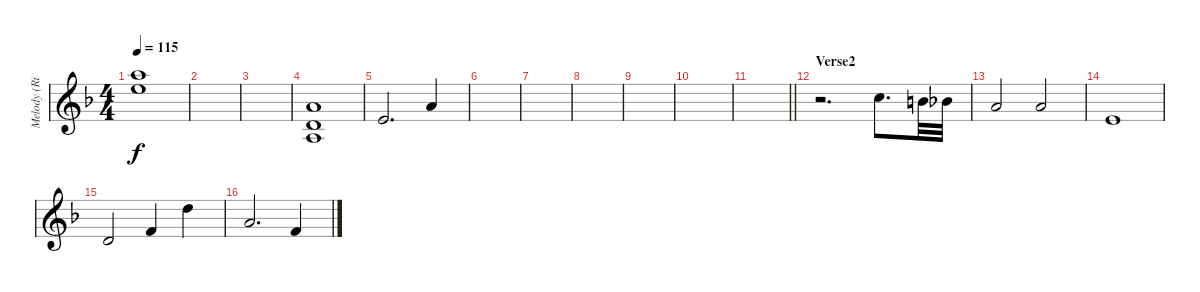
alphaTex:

\track ("Melody (Right)" "Melody (Ri") {instrument electricpiano1}
\staff {score}
\tuning (E5 B4 G4 D4 A3 E3) {hide}
\ts (4 4)
\tempo 115
\clef g2
\ks f
(5.1 5.2).1{dy f} |
|
|
(2.3 0.4 0.5).1 |
2.4.2{d} 2.3.4 |
|
|
|
|
|
\barLineRight lightlight
|
\section ("" "Verse2")
r.2{d} 1.2.8{d} 0.2.32 3.3.32 |
2.3.2 2.3.2 |
2.4.1 |
0.4.2 3.4.4 3.2.4 |
2.3.2{d} 3.4.4
